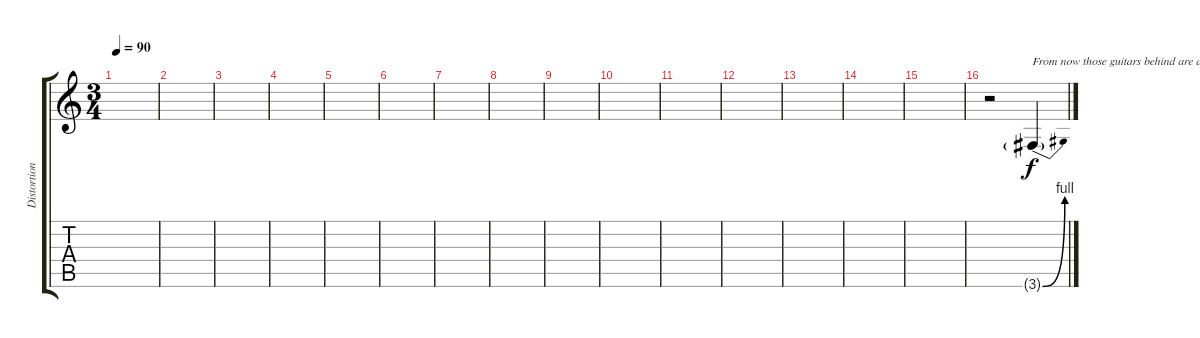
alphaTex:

\track ("Distortion Lead Guitar" "Distortion") {instrument distortionguitar}
\staff {score tabs}
\tuning (Eb4 Bb3 Gb3 Db3 Ab2 Eb2) {hide}
\ts (3 4)
\tempo 90
\clef g2
\ks c
|
|
|
|
|
|
|
|
|
|
|
|
|
|
|
r.2 3.6{be (bend 0 0 60 4) g}.4{txt "From now those guitars behind are a mistery for me"}
